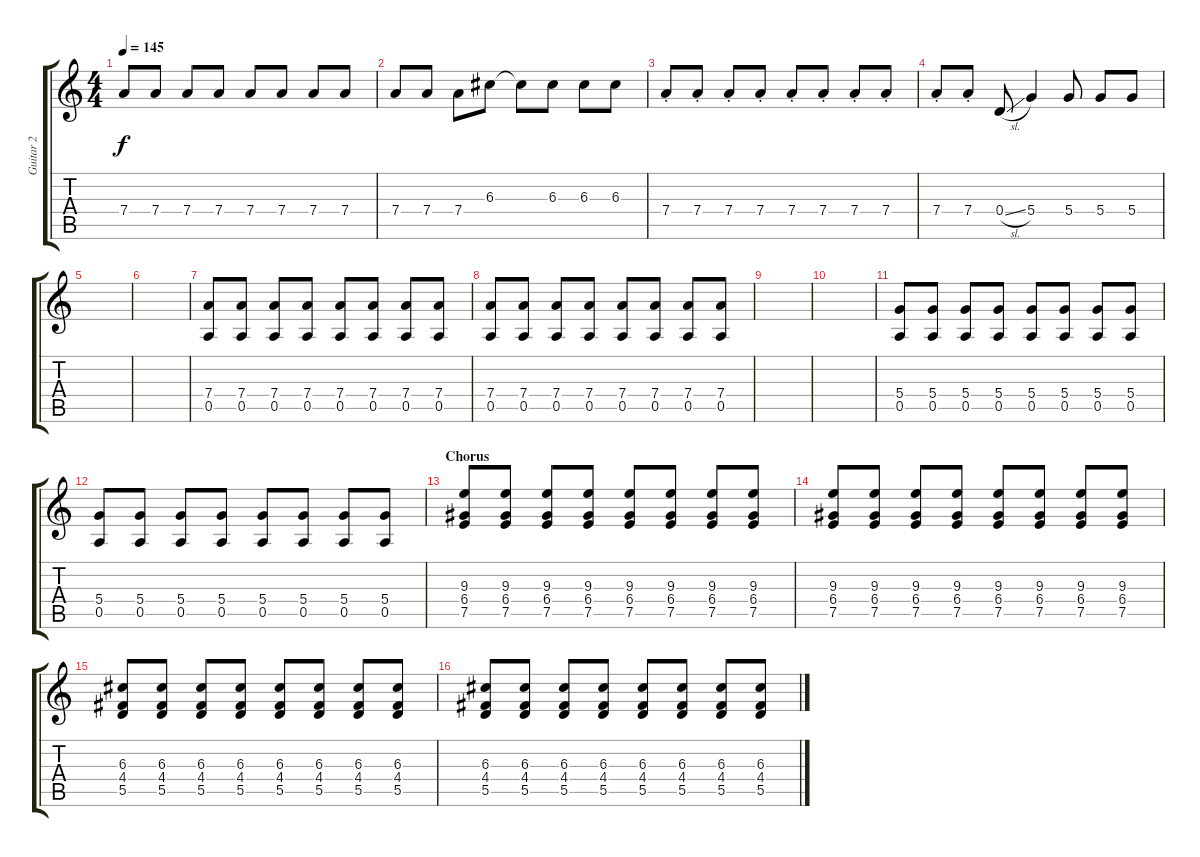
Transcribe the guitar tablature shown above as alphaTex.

\track ("Guitar 2" "Guitar 2") {instrument electricguitarjazz}
\staff {score tabs}
\tuning (E4 B3 G3 D3 A2 E2) {hide}
\ts (4 4)
\tempo 145
\clef g2
\ks c
7.4.8{dy f} 7.4.8 7.4.8 7.4.8 7.4.8 7.4.8 7.4.8 7.4.8 |
7.4.8 7.4.8 7.4.8 6.3.8 6.3{t}.8 6.3.8 6.3.8 6.3.8 |
7.4{st}.8 7.4{st}.8 7.4{st}.8 7.4{st}.8 7.4{st}.8 7.4{st}.8 7.4{st}.8 7.4{st}.8 |
7.4{st}.8 7.4{st}.8 0.4{sl}.8 5.4.4 5.4.8 5.4.8 5.4.8 |
|
|
(7.4 0.5).8 (7.4 0.5).8 (7.4 0.5).8 (7.4 0.5).8 (7.4 0.5).8 (7.4 0.5).8 (7.4 0.5).8 (7.4 0.5).8 |
(7.4 0.5).8 (7.4 0.5).8 (7.4 0.5).8 (7.4 0.5).8 (7.4 0.5).8 (7.4 0.5).8 (7.4 0.5).8 (7.4 0.5).8 |
|
|
(5.4 0.5).8{instrument distortionguitar} (5.4 0.5).8 (5.4 0.5).8 (5.4 0.5).8 (5.4 0.5).8 (5.4 0.5).8 (5.4 0.5).8 (5.4 0.5).8 |
(5.4 0.5).8 (5.4 0.5).8 (5.4 0.5).8 (5.4 0.5).8 (5.4 0.5).8 (5.4 0.5).8 (5.4 0.5).8 (5.4 0.5).8 |
\section ("" "Chorus")
(9.3 6.4 7.5).8 (9.3 6.4 7.5).8 (9.3 6.4 7.5).8 (9.3 6.4 7.5).8 (9.3 6.4 7.5).8 (9.3 6.4 7.5).8 (9.3 6.4 7.5).8 (9.3 6.4 7.5).8 |
(9.3 6.4 7.5).8 (9.3 6.4 7.5).8 (9.3 6.4 7.5).8 (9.3 6.4 7.5).8 (9.3 6.4 7.5).8 (9.3 6.4 7.5).8 (9.3 6.4 7.5).8 (9.3 6.4 7.5).8 |
(6.3 4.4 5.5).8 (6.3 4.4 5.5).8 (6.3 4.4 5.5).8 (6.3 4.4 5.5).8 (6.3 4.4 5.5).8 (6.3 4.4 5.5).8 (6.3 4.4 5.5).8 (6.3 4.4 5.5).8 |
(6.3 4.4 5.5).8 (6.3 4.4 5.5).8 (6.3 4.4 5.5).8 (6.3 4.4 5.5).8 (6.3 4.4 5.5).8 (6.3 4.4 5.5).8 (6.3 4.4 5.5).8 (6.3 4.4 5.5).8
